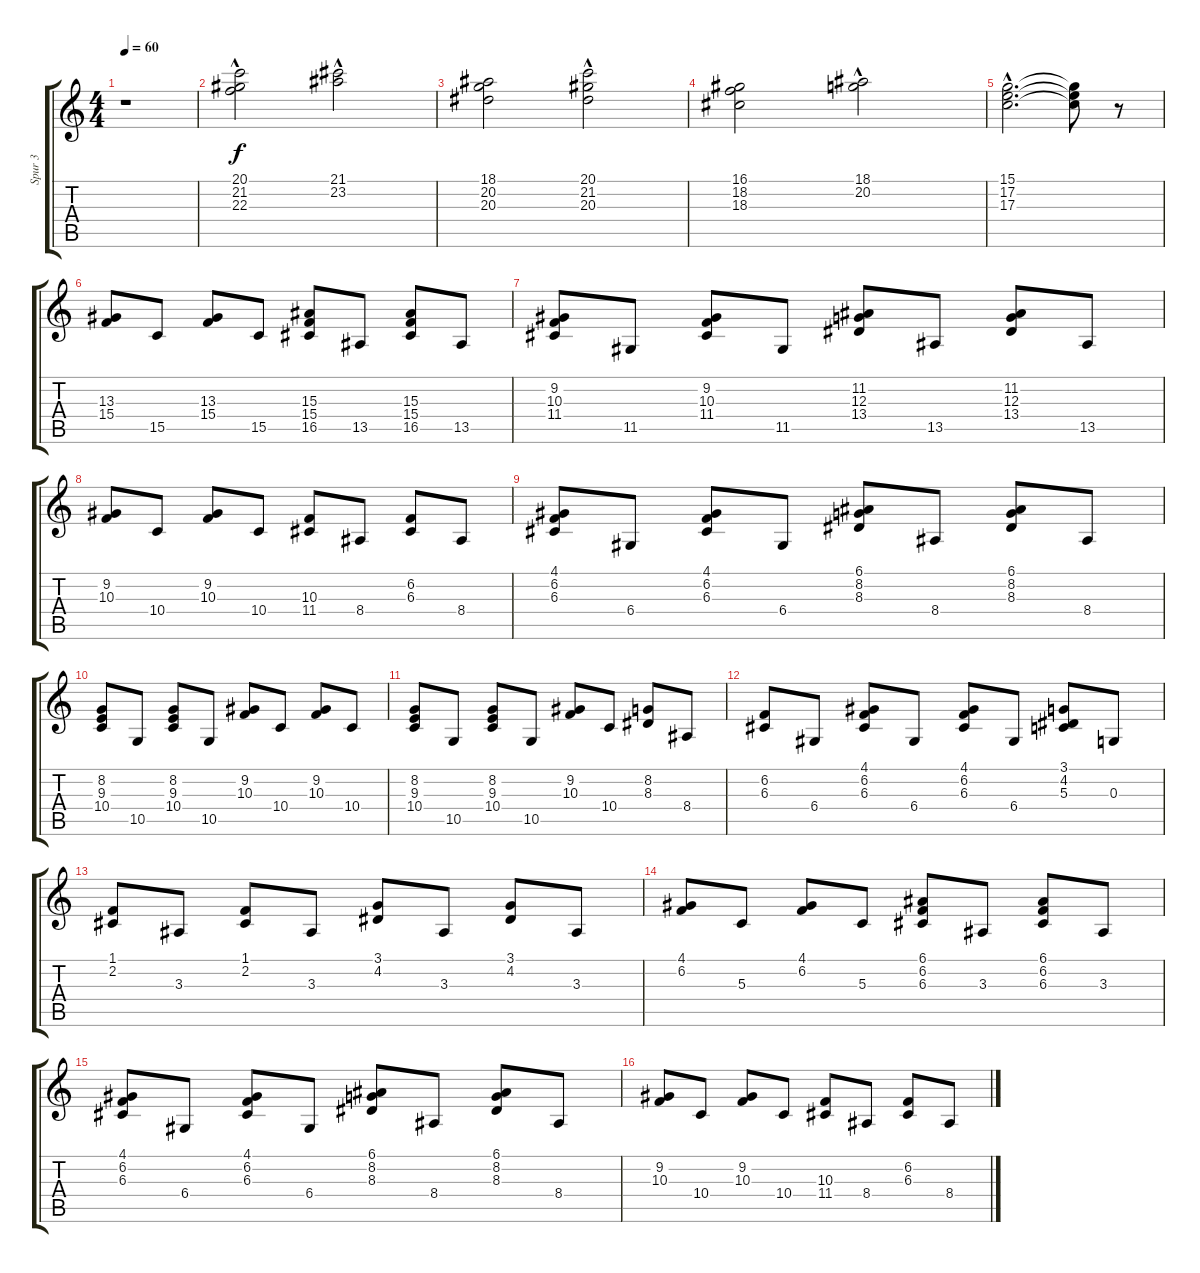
\track ("Spur 3" "Spur 3") {instrument brightacousticpiano}
\staff {score tabs}
\tuning (E4 B3 G3 D3 A2 E2) {hide}
\ts (4 4)
\tempo 60
\clef g2
\ks c
r.1{dy f instrument brightacousticpiano} |
(20.1 21.2 22.3{hac}).2 (21.1 23.2{hac}).2 |
(18.1 20.2 20.3).2 (20.1 21.2{hac} 20.3).2 |
(16.1 18.2 18.3).2 (18.1 20.2{hac}).2 |
(15.1{hac} 17.2{hac} 17.3{hac}).2{d} (15.1{t} 17.2{t} 17.3{t}).8 r.8 |
(13.3 15.4).8 15.5.8 (13.3 15.4).8 15.5.8 (15.3 15.4 16.5).8 13.5.8 (15.3 15.4 16.5).8 13.5.8 |
(9.2 10.3 11.4).8 11.5.8 (9.2 10.3 11.4).8 11.5.8 (11.2 12.3 13.4).8 13.5.8 (11.2 12.3 13.4).8 13.5.8 |
(9.2 10.3).8 10.4.8 (9.2 10.3).8 10.4.8 (10.3 11.4).8 8.4.8 (6.2 6.3).8 8.4.8 |
(4.1 6.2 6.3).8 6.4.8 (4.1 6.2 6.3).8 6.4.8 (6.1 8.2 8.3).8 8.4.8 (6.1 8.2 8.3).8 8.4.8 |
(8.2 9.3 10.4).8 10.5.8 (8.2 9.3 10.4).8 10.5.8 (9.2 10.3).8 10.4.8 (9.2 10.3).8 10.4.8 |
(8.2 9.3 10.4).8 10.5.8 (8.2 9.3 10.4).8 10.5.8 (9.2 10.3).8 10.4.8 (8.2 8.3).8 8.4.8 |
(6.2 6.3).8 6.4.8 (4.1 6.2 6.3).8 6.4.8 (4.1 6.2 6.3).8 6.4.8 (3.1 4.2 5.3).8 0.3.8 |
(1.1 2.2).8 3.3.8 (1.1 2.2).8 3.3.8 (3.1 4.2).8 3.3.8 (3.1 4.2).8 3.3.8 |
(4.1 6.2).8 5.3.8 (4.1 6.2).8 5.3.8 (6.1 6.2 6.3).8 3.3.8 (6.1 6.2 6.3).8 3.3.8 |
(4.1 6.2 6.3).8 6.4.8 (4.1 6.2 6.3).8 6.4.8 (6.1 8.2 8.3).8 8.4.8 (6.1 8.2 8.3).8 8.4.8 |
(9.2 10.3).8 10.4.8 (9.2 10.3).8 10.4.8 (10.3 11.4).8 8.4.8 (6.2 6.3).8 8.4.8
